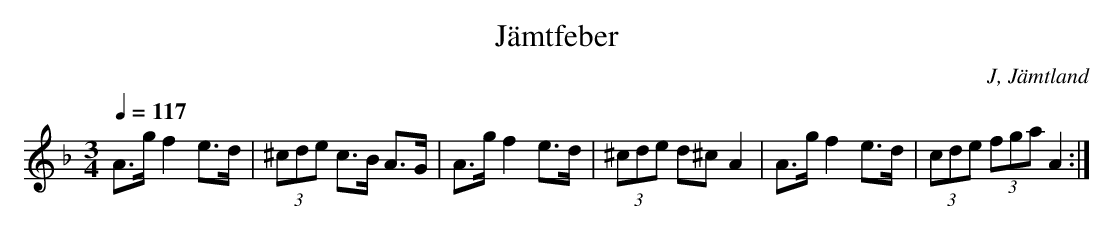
X:1
T: Jämtfeber
O: J, Jämtland
M:3/4
L:1/8
Q:1/4=117
K:Dm
A>g f2 e>d|(3^cde c>B A>G|A>g f2 e>d|(3^cde d^c A2|A>g f2 e>d|(3cde (3fga A2 :|
